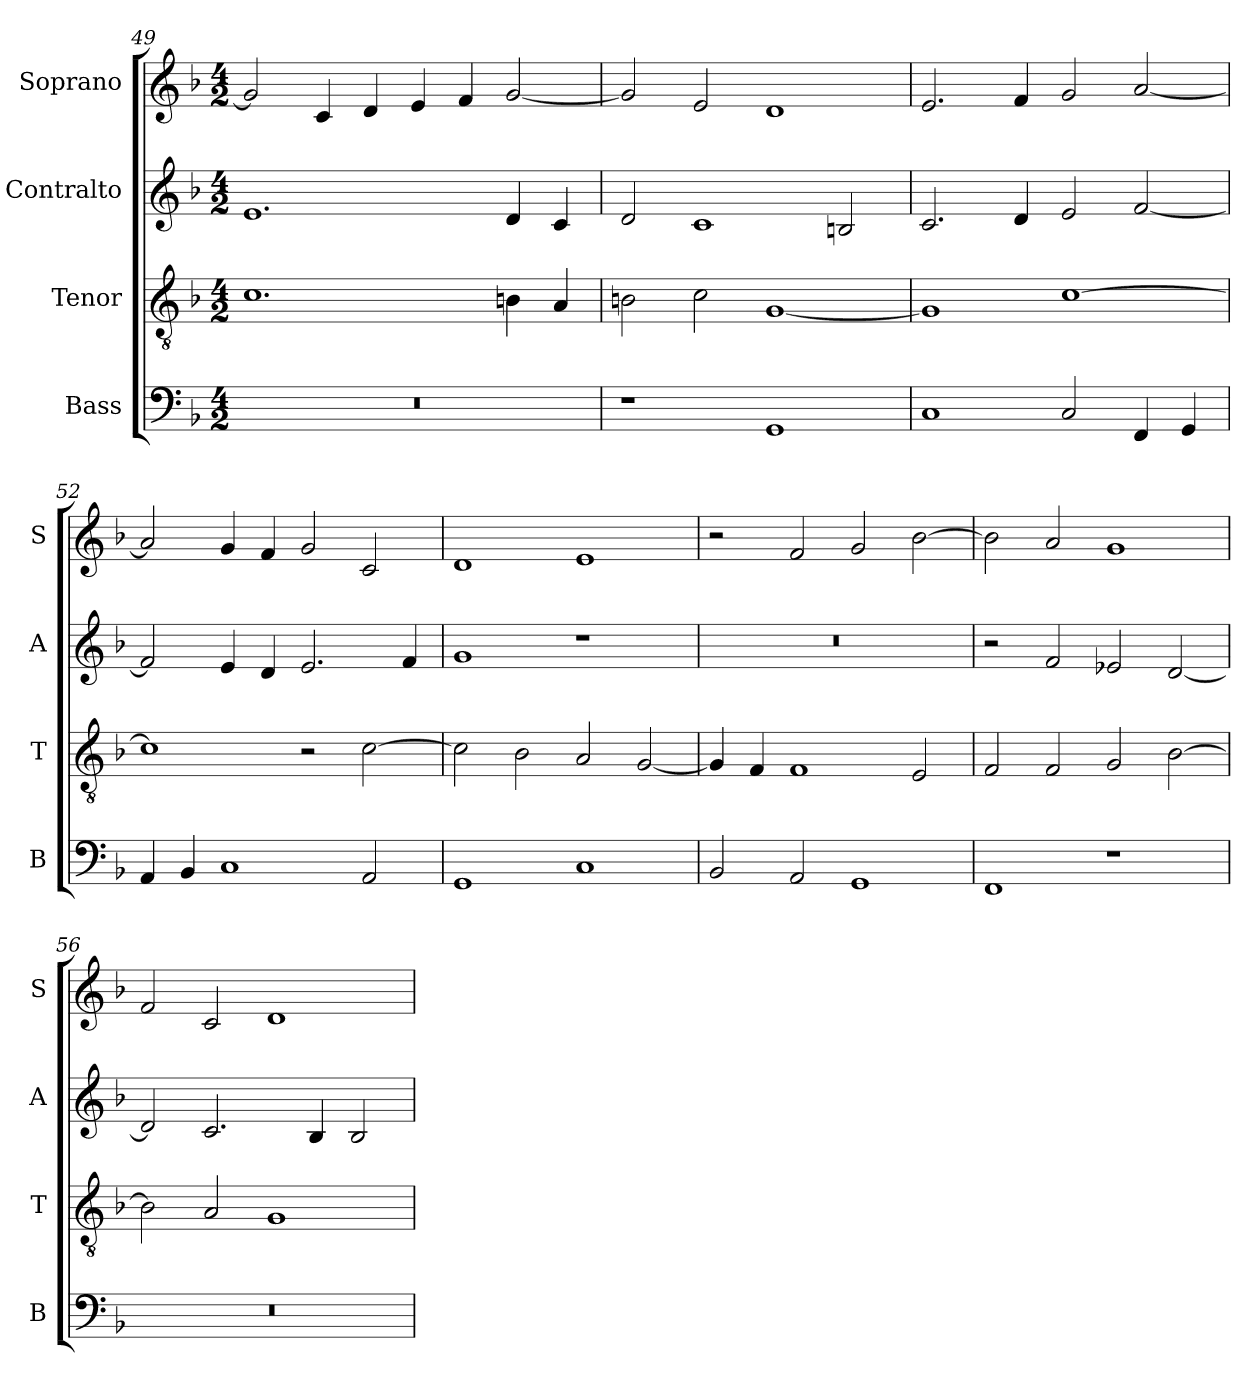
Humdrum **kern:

**kern	**kern	**kern	**kern
*part4	*part3	*part2	*part1
*staff4	*staff3	*staff2	*staff1
*I"Bass	*I"Tenor	*I"Contralto	*I"Soprano
*I'B	*I'T	*I'A	*I'S
*clefF4	*clefGv2	*clefG2	*clefG2
*k[b-]	*k[b-]	*k[b-]	*k[b-]
*F:ion	*F:ion	*F:ion	*F:ion
*M4/2	*M4/2	*M4/2	*M4/2
=49	=49	=49	=49
0r	1.c	1.e	2g]
.	.	.	4c
.	.	.	4d
.	.	.	4e
.	.	.	4f
.	4Bn	4d	[2g
.	4A	4c	.
=50	=50	=50	=50
1r	2Bn	2d	2g]
.	2c	1c	2e
1GG	[1G	.	1d
.	.	2Bn	.
=51	=51	=51	=51
1C	1G]	2.c	2.e
.	.	4d	4f
2C	[1c	2e	2g
4FF	.	[2f	[2a
4GG	.	.	.
=52	=52	=52	=52
4AA	1c]	2f]	2a]
4BB-	.	.	.
1C	.	4e	4g
.	.	4d	4f
.	2r	2.e	2g
2AA	[2c	.	2c
.	.	4f	.
=53	=53	=53	=53
1GG	2c]	1g	1d
.	2B-	.	.
1C	2A	1r	1e
.	[2G	.	.
=54	=54	=54	=54
2BB-	4G]	0r	2r
.	4F	.	.
2AA	1F	.	2f
1GG	.	.	2g
.	2E	.	[2b-
=55	=55	=55	=55
1FF	2F	2r	2b-]
.	2F	2f	2a
1r	2G	2e-X	1g
.	[2B-	[2d	.
=56	=56	=56	=56
0r	2B-]	2d]	2f
.	2A	2.c	2c
.	1G	.	1d
.	.	4B-	.
.	.	2B-	.
=	=	=	=
*-	*-	*-	*-
